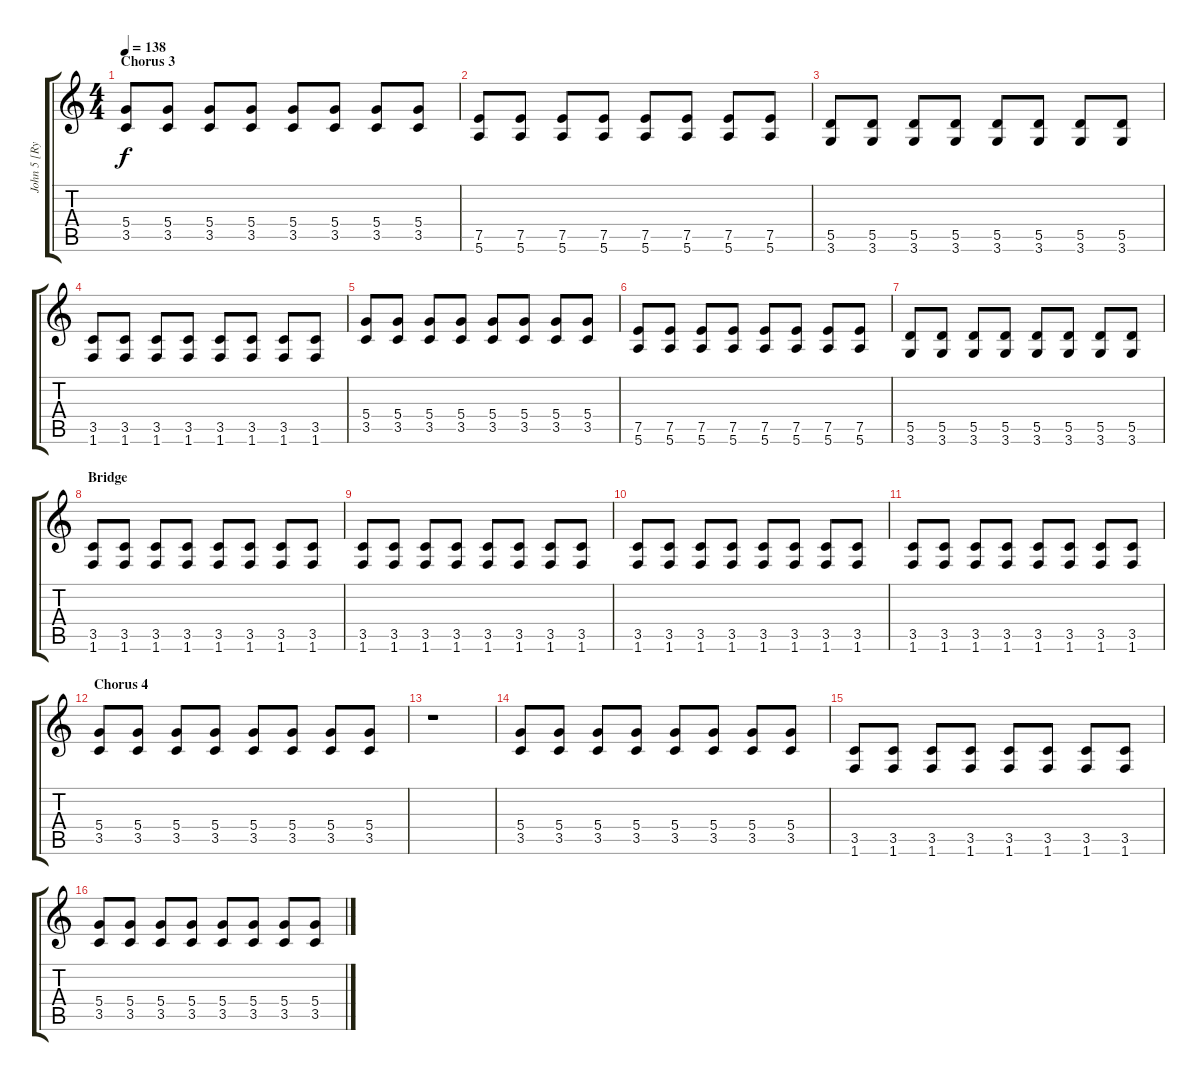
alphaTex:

\track ("John 5 [Rythm guitar]" "John 5 [Ry") {instrument distortionguitar}
\staff {score tabs}
\tuning (E4 B3 G3 D3 A2 E2) {hide}
\ts (4 4)
\section ("" "Chorus 3")
\tempo 138
\clef g2
\ks c
(5.4 3.5).8{dy f} (5.4 3.5).8 (5.4 3.5).8 (5.4 3.5).8 (5.4 3.5).8 (5.4 3.5).8 (5.4 3.5).8 (5.4 3.5).8 |
(7.5 5.6).8 (7.5 5.6).8 (7.5 5.6).8 (7.5 5.6).8 (7.5 5.6).8 (7.5 5.6).8 (7.5 5.6).8 (7.5 5.6).8 |
(5.5 3.6).8 (5.5 3.6).8 (5.5 3.6).8 (5.5 3.6).8 (5.5 3.6).8 (5.5 3.6).8 (5.5 3.6).8 (5.5 3.6).8 |
(3.5 1.6).8 (3.5 1.6).8 (3.5 1.6).8 (3.5 1.6).8 (3.5 1.6).8 (3.5 1.6).8 (3.5 1.6).8 (3.5 1.6).8 |
(5.4 3.5).8 (5.4 3.5).8 (5.4 3.5).8 (5.4 3.5).8 (5.4 3.5).8 (5.4 3.5).8 (5.4 3.5).8 (5.4 3.5).8 |
(7.5 5.6).8 (7.5 5.6).8 (7.5 5.6).8 (7.5 5.6).8 (7.5 5.6).8 (7.5 5.6).8 (7.5 5.6).8 (7.5 5.6).8 |
(5.5 3.6).8 (5.5 3.6).8 (5.5 3.6).8 (5.5 3.6).8 (5.5 3.6).8 (5.5 3.6).8 (5.5 3.6).8 (5.5 3.6).8 |
\section ("" "Bridge")
(3.5 1.6).8 (3.5 1.6).8 (3.5 1.6).8 (3.5 1.6).8 (3.5 1.6).8 (3.5 1.6).8 (3.5 1.6).8 (3.5 1.6).8 |
(3.5 1.6).8 (3.5 1.6).8 (3.5 1.6).8 (3.5 1.6).8 (3.5 1.6).8 (3.5 1.6).8 (3.5 1.6).8 (3.5 1.6).8 |
(3.5 1.6).8 (3.5 1.6).8 (3.5 1.6).8 (3.5 1.6).8 (3.5 1.6).8 (3.5 1.6).8 (3.5 1.6).8 (3.5 1.6).8 |
(3.5 1.6).8 (3.5 1.6).8 (3.5 1.6).8 (3.5 1.6).8 (3.5 1.6).8 (3.5 1.6).8 (3.5 1.6).8 (3.5 1.6).8 |
\section ("" "Chorus 4")
(5.4 3.5).8 (5.4 3.5).8 (5.4 3.5).8 (5.4 3.5).8 (5.4 3.5).8 (5.4 3.5).8 (5.4 3.5).8 (5.4 3.5).8 |
r.1 |
(5.4 3.5).8 (5.4 3.5).8 (5.4 3.5).8 (5.4 3.5).8 (5.4 3.5).8 (5.4 3.5).8 (5.4 3.5).8 (5.4 3.5).8 |
(3.5 1.6).8 (3.5 1.6).8 (3.5 1.6).8 (3.5 1.6).8 (3.5 1.6).8 (3.5 1.6).8 (3.5 1.6).8 (3.5 1.6).8 |
(5.4 3.5).8 (5.4 3.5).8 (5.4 3.5).8 (5.4 3.5).8 (5.4 3.5).8 (5.4 3.5).8 (5.4 3.5).8 (5.4 3.5).8
